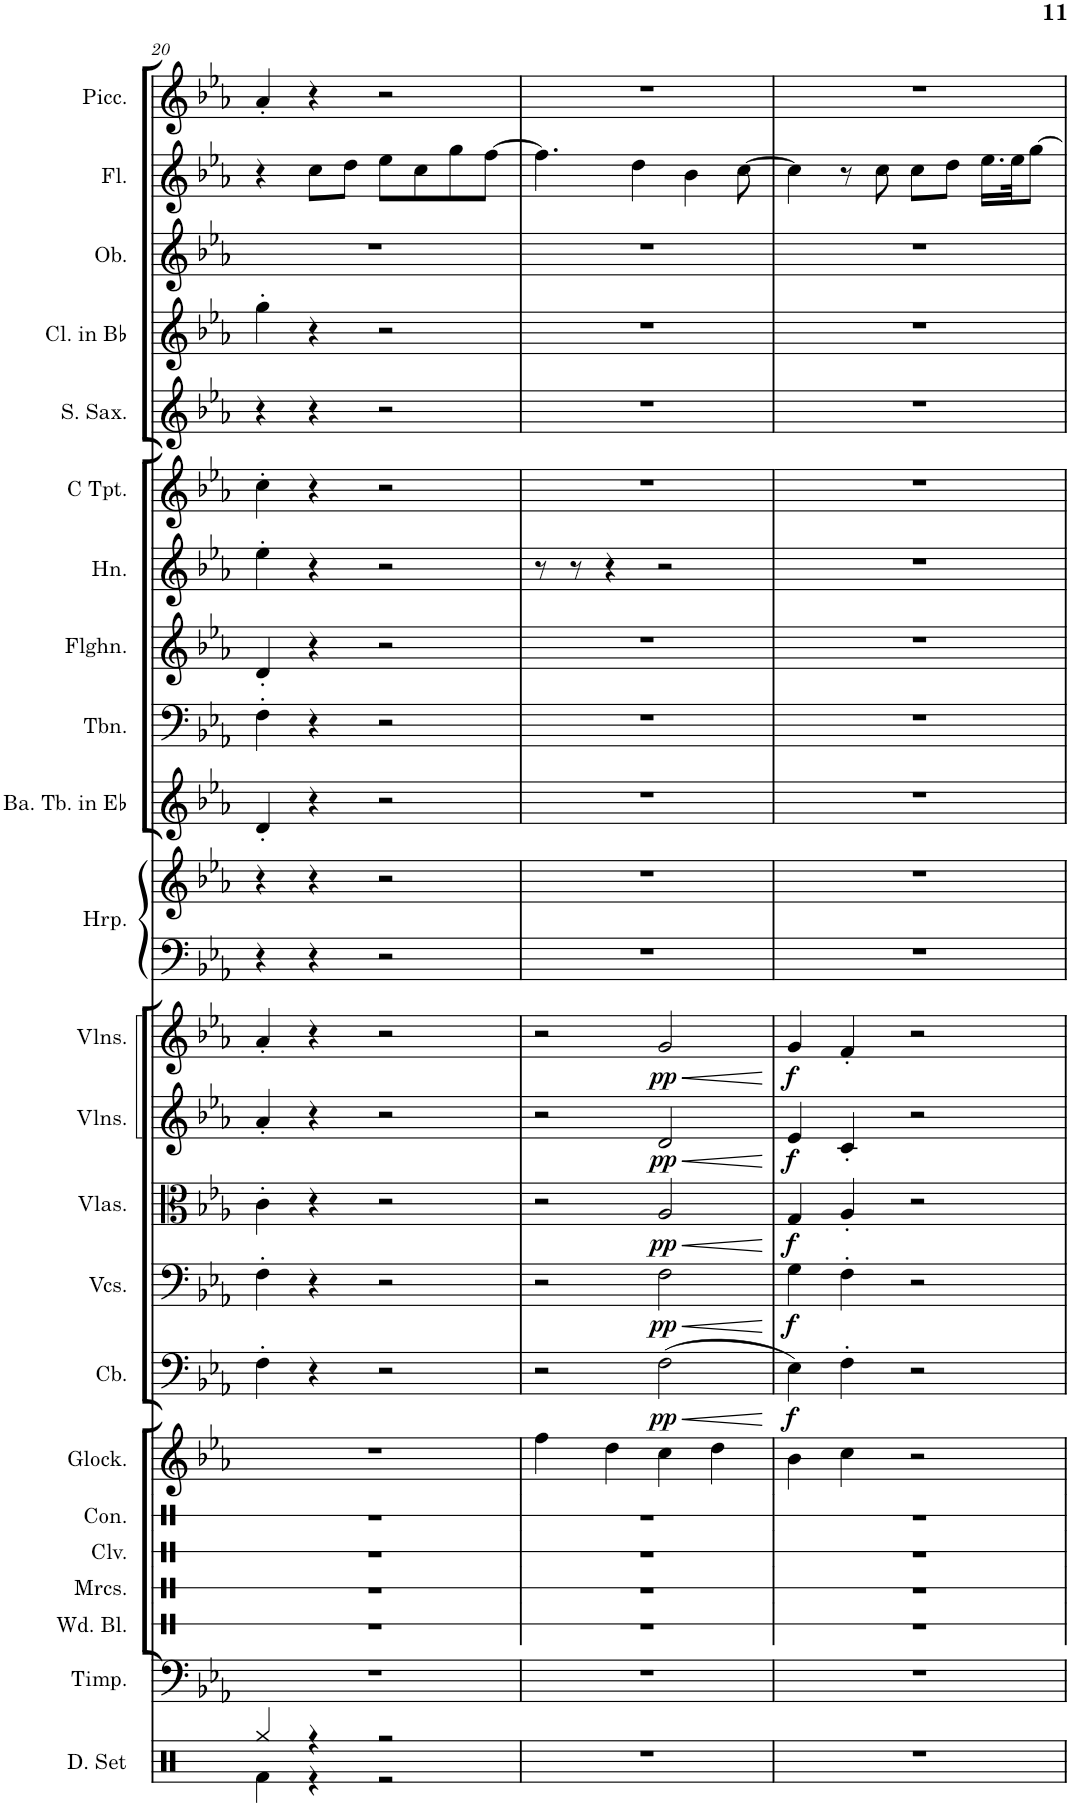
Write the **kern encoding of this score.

**kern	**kern	**kern	**kern	**kern	**dynam	**kern	**dynam	**kern	**dynam	**kern	**dynam	**kern	**dynam	**kern	**kern	**kern	**kern	**kern	**kern	**kern	**kern	**kern	**kern	**kern	**kern
*part20	*part19	*part18	*part17	*part16	*part16	*part15	*part15	*part14	*part14	*part13	*part13	*part12	*part12	*part11	*part11	*part10	*part9	*part8	*part7	*part6	*part5	*part4	*part3	*part2	*part1
*staff21	*staff20	*staff19	*staff18	*staff17	*staff17	*staff16	*staff16	*staff15	*staff15	*staff14	*staff14	*staff13	*staff13	*staff12	*staff11	*staff10	*staff9	*staff8	*staff7	*staff6	*staff5	*staff4	*staff3	*staff2	*staff1
*I"Drumset	*I"Timpani	*I"Congas	*I"Glockenspiel	*I"Contrabass	*	*I"Violoncellos	*	*I"Violas	*	*I"Violins	*	*I"Violins	*	*I"Harp	*	*I"Bass Tuba in Eb	*I"Trombone	*I"Flugelhorn	*I"Horn	*I"C Trumpet	*I"Soprano Saxophone	*I"Clarinet in Bb	*I"Oboe	*I"Flute	*I"Piccolo
*I'D. Set	*I'Timp.	*I'Con.	*I'Glock.	*I'Cb.	*	*I'Vcs.	*	*I'Vlas.	*	*I'Vlns.	*	*I'Vlns.	*	*I'Hrp.	*	*I'Ba. Tb. in Eb	*I'Tbn.	*I'Flghn.	*I'Hn.	*I'C Tpt.	*I'S. Sax.	*I'Cl. in Bb	*I'Ob.	*I'Fl.	*I'Picc.
!!LO:PB:g=z
*clefX	*clefF4	*clefX	*clefG2	*clefF4	*	*clefF4	*	*clefC3	*	*clefG2	*	*clefG2	*	*clefF4	*clefG2	*clefG2	*clefF4	*clefG2	*clefG2	*clefG2	*clefG2	*clefG2	*clefG2	*clefG2	*clefG2
*	*	*	*Trd-14c-24	*Trd7c12	*	*	*	*	*	*	*	*	*	*	*	*Trd12c21	*	*Trd1c2	*Trd4c7	*	*Trd1c2	*Trd1c2	*	*	*Trd-7c-12
*k[]	*k[b-e-a-]	*k[]	*k[b-e-a-]	*k[b-e-a-]	*	*k[b-e-a-]	*	*k[b-e-a-]	*	*k[b-e-a-]	*	*k[b-e-a-]	*	*k[b-e-a-]	*k[b-e-a-]	*k[b-e-a-]	*k[b-e-a-]	*k[b-e-a-]	*k[b-e-a-]	*k[b-e-a-]	*k[b-e-a-]	*k[b-e-a-]	*k[b-e-a-]	*k[b-e-a-]	*k[b-e-a-]
*M4/4	*M4/4	*M4/4	*M4/4	*M4/4	*	*M4/4	*	*M4/4	*	*M4/4	*	*M4/4	*	*M4/4	*M4/4	*M4/4	*M4/4	*M4/4	*M4/4	*M4/4	*M4/4	*M4/4	*M4/4	*M4/4	*M4/4
=20	=20	=20	=20	=20	=20	=20	=20	=20	=20	=20	=20	=20	=20	=20	=20	=20	=20	=20	=20	=20	=20	=20	=20	=20	=20
*^	*	*	*	*	*	*	*	*	*	*	*	*	*	*	*	*	*	*	*	*	*	*	*	*	*
4Rgg/	4Rf\	1r	1r	1r	4F'\	.	4F'\	.	4c'\	.	4a-'/	.	4a-'/	.	4r	4r	4d'/	4F'\	4d'/	4ee-'\	4cc'\	4r	4gg'\	1r	4r	4a-'/
4r	4r	.	.	.	4r	.	4r	.	4r	.	4r	.	4r	.	4r	4r	4r	4r	4r	4r	4r	4r	4r	.	8cc\L	4r
.	.	.	.	.	.	.	.	.	.	.	.	.	.	.	.	.	.	.	.	.	.	.	.	.	8dd\J	.
2r	2r	.	.	.	2r	.	2r	.	2r	.	2r	.	2r	.	2r	2r	2r	2r	2r	2r	2r	2r	2r	.	8ee-\L	2r
.	.	.	.	.	.	.	.	.	.	.	.	.	.	.	.	.	.	.	.	.	.	.	.	.	8cc\	.
.	.	.	.	.	.	.	.	.	.	.	.	.	.	.	.	.	.	.	.	.	.	.	.	.	8gg\	.
.	.	.	.	.	.	.	.	.	.	.	.	.	.	.	.	.	.	.	.	.	.	.	.	.	[8ff\J	.
*v	*v	*	*	*	*	*	*	*	*	*	*	*	*	*	*	*	*	*	*	*	*	*	*	*	*	*
=21	=21	=21	=21	=21	=21	=21	=21	=21	=21	=21	=21	=21	=21	=21	=21	=21	=21	=21	=21	=21	=21	=21	=21	=21	=21
1r	1r	1r	4ff\	2r	.	2r	.	2r	.	2r	.	2r	.	1r	1r	1r	1r	1r	8r	1r	1r	1r	1r	4.ff\]	1r
.	.	.	.	.	.	.	.	.	.	.	.	.	.	.	.	.	.	.	8r	.	.	.	.	.	.
.	.	.	4dd\	.	.	.	.	.	.	.	.	.	.	.	.	.	.	.	4r	.	.	.	.	.	.
.	.	.	.	.	.	.	.	.	.	.	.	.	.	.	.	.	.	.	.	.	.	.	.	4dd\	.
!	!	!	!	!	!LO:HP:b	!	!LO:HP:b	!	!LO:HP:b	!	!LO:HP:b	!	!LO:HP:b	!	!	!	!	!	!	!	!	!	!	!	!
!	!	!	!	!	!LO:DY:n=1:b	!	!LO:DY:n=1:b	!	!LO:DY:n=1:b	!	!LO:DY:n=1:b	!	!LO:DY:n=1:b	!	!	!	!	!	!	!	!	!	!	!	!
.	.	.	4cc\	(2F\	< pp	2F\	< pp	2A-/	< pp	2d/	< pp	2g/	< pp	.	.	.	.	.	2r	.	.	.	.	.	.
.	.	.	.	.	.	.	.	.	.	.	.	.	.	.	.	.	.	.	.	.	.	.	.	4b-\	.
.	.	.	4dd\	.	.	.	.	.	.	.	.	.	.	.	.	.	.	.	.	.	.	.	.	.	.
.	.	.	.	.	.	.	.	.	.	.	.	.	.	.	.	.	.	.	.	.	.	.	.	[8cc\	.
.	.	.	.	.	[	.	[	.	[	.	[	.	[	.	.	.	.	.	.	.	.	.	.	.	.
=22	=22	=22	=22	=22	=22	=22	=22	=22	=22	=22	=22	=22	=22	=22	=22	=22	=22	=22	=22	=22	=22	=22	=22	=22	=22
!	!	!	!	!	!LO:DY:b	!	!LO:DY:b	!	!LO:DY:b	!	!LO:DY:b	!	!LO:DY:b	!	!	!	!	!	!	!	!	!	!	!	!
1r	1r	1r	4b-\	4E-\)	f	4G\	f	4G/	f	4e-/	f	4g/	f	1r	1r	1r	1r	1r	1r	1r	1r	1r	1r	4cc\]	1r
.	.	.	4cc\	4F'\	.	4F'\	.	4A-'/	.	4c'/	.	4f'/	.	.	.	.	.	.	.	.	.	.	.	8r	.
.	.	.	.	.	.	.	.	.	.	.	.	.	.	.	.	.	.	.	.	.	.	.	.	8cc\	.
.	.	.	2r	2r	.	2r	.	2r	.	2r	.	2r	.	.	.	.	.	.	.	.	.	.	.	8cc\L	.
.	.	.	.	.	.	.	.	.	.	.	.	.	.	.	.	.	.	.	.	.	.	.	.	8dd\J	.
.	.	.	.	.	.	.	.	.	.	.	.	.	.	.	.	.	.	.	.	.	.	.	.	16.ee-\LL	.
.	.	.	.	.	.	.	.	.	.	.	.	.	.	.	.	.	.	.	.	.	.	.	.	32ee-\JK	.
.	.	.	.	.	.	.	.	.	.	.	.	.	.	.	.	.	.	.	.	.	.	.	.	[8gg\J	.
=	=	=	=	=	=	=	=	=	=	=	=	=	=	=	=	=	=	=	=	=	=	=	=	=	=
*-	*-	*-	*-	*-	*-	*-	*-	*-	*-	*-	*-	*-	*-	*-	*-	*-	*-	*-	*-	*-	*-	*-	*-	*-	*-
